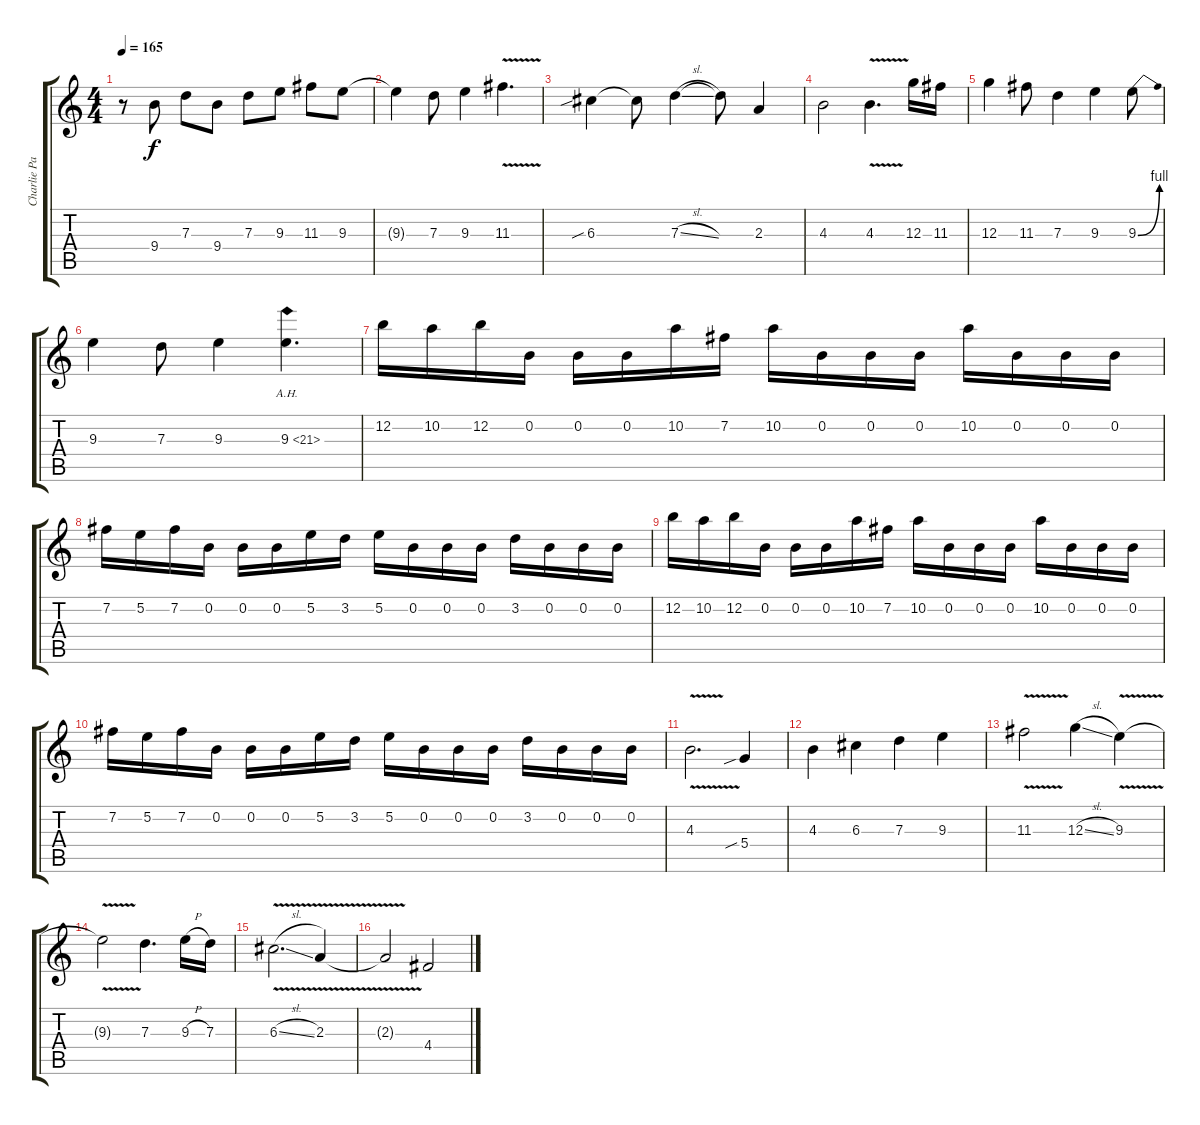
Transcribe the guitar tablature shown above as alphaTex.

\track ("Charlie Parra Del Riego" "Charlie Pa") {instrument distortionguitar}
\staff {score tabs}
\tuning (E4 B3 G3 D3 A2 E2) {hide}
\ts (4 4)
\tempo 165
\clef g2
\ks c
r.8{dy f} 9.4.8 7.3.8 9.4.8 7.3.8 9.3.8 11.3.8 9.3.8 |
9.3{t}.4 7.3.8 9.3.4 11.3{v}.4{d} |
6.3{sib}.4 6.3{t}.8 7.3{sl}.4 7.3{t}.8 2.3.4 |
4.3.2 4.3{v}.4{d} 12.3.16 11.3.16 |
12.3.4 11.3.8 7.3.4 9.3.4 9.3{be (bend 0 0 60 4)}.8 |
9.3.4 7.3.8 9.3.4 9.3{ah 12}.4{d} |
12.2.16 10.2.16 12.2.16 0.2.16 0.2.16 0.2.16 10.2.16 7.2.16 10.2.16 0.2.16 0.2.16 0.2.16 10.2.16 0.2.16 0.2.16 0.2.16 |
7.2.16 5.2.16 7.2.16 0.2.16 0.2.16 0.2.16 5.2.16 3.2.16 5.2.16 0.2.16 0.2.16 0.2.16 3.2.16 0.2.16 0.2.16 0.2.16 |
12.2.16 10.2.16 12.2.16 0.2.16 0.2.16 0.2.16 10.2.16 7.2.16 10.2.16 0.2.16 0.2.16 0.2.16 10.2.16 0.2.16 0.2.16 0.2.16 |
7.2.16 5.2.16 7.2.16 0.2.16 0.2.16 0.2.16 5.2.16 3.2.16 5.2.16 0.2.16 0.2.16 0.2.16 3.2.16 0.2.16 0.2.16 0.2.16 |
4.3{v}.2{d} 5.4{sib}.4 |
4.3.4 6.3.4 7.3.4 9.3.4 |
11.3{v}.2 12.3{sl}.4 9.3{v}.4 |
9.3{t}.2 7.3.4{d} 9.3{h}.16 7.3.16 |
6.3{v sl}.2{d} 2.3{v}.4 |
2.3{t}.2 4.4.2
